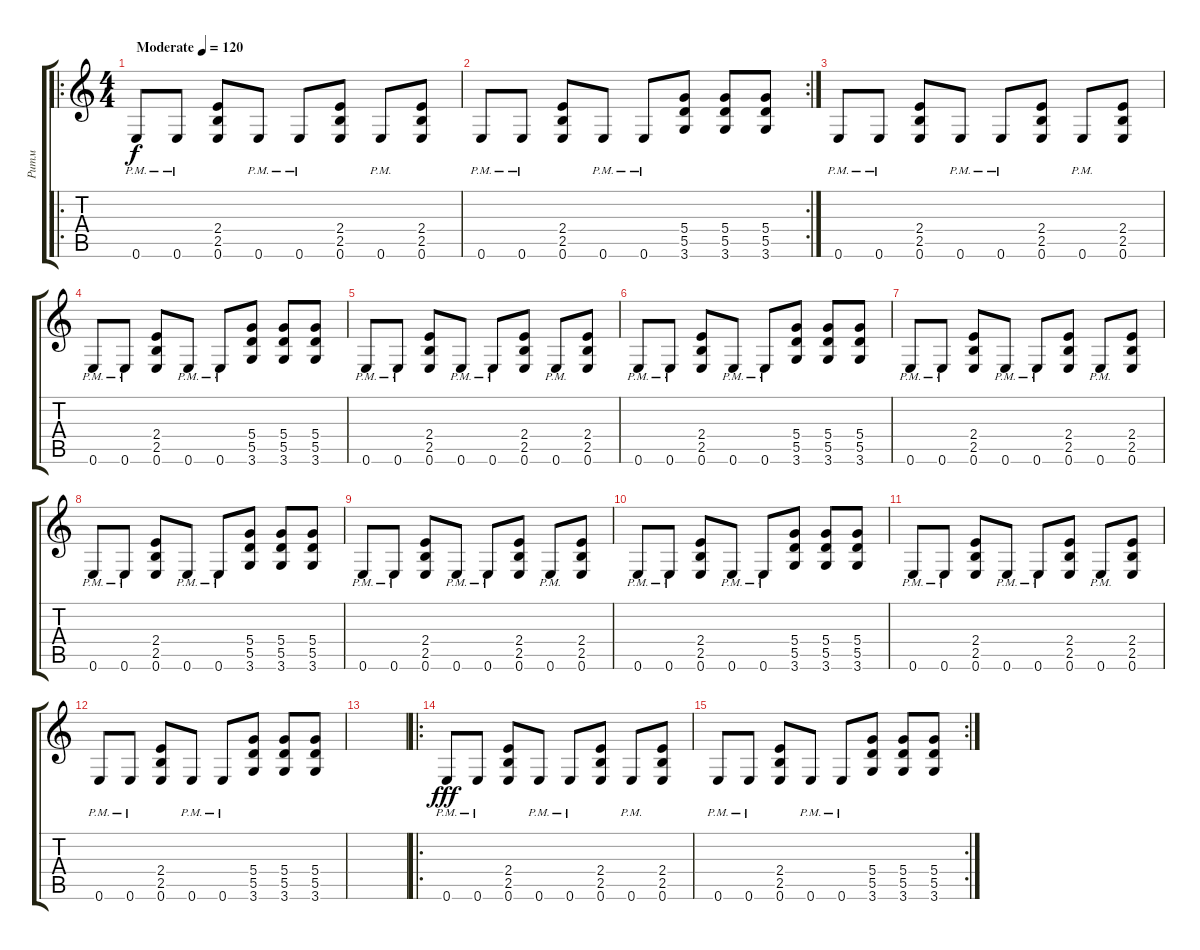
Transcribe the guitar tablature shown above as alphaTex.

\track ("Ритм" "Ритм") {instrument distortionguitar}
\staff {score tabs}
\tuning (E4 B3 G3 D3 A2 E2) {hide}
\ro
\ts (4 4)
\tempo (120 "Moderate")
\clef g2
\ks c
0.6{pm}.8{dy f instrument distortionguitar} 0.6{pm}.8 (2.4 2.5 0.6).8 0.6{pm}.8 0.6{pm}.8 (2.4 2.5 0.6).8 0.6{pm}.8 (2.4 2.5 0.6).8 |
\rc 2
0.6{pm}.8 0.6{pm}.8 (2.4 2.5 0.6).8 0.6{pm}.8 0.6{pm}.8 (5.4 5.5 3.6).8 (5.4 5.5 3.6).8 (5.4 5.5 3.6).8 |
0.6{pm}.8 0.6{pm}.8 (2.4 2.5 0.6).8 0.6{pm}.8 0.6{pm}.8 (2.4 2.5 0.6).8 0.6{pm}.8 (2.4 2.5 0.6).8 |
0.6{pm}.8 0.6{pm}.8 (2.4 2.5 0.6).8 0.6{pm}.8 0.6{pm}.8 (5.4 5.5 3.6).8 (5.4 5.5 3.6).8 (5.4 5.5 3.6).8 |
0.6{pm}.8 0.6{pm}.8 (2.4 2.5 0.6).8 0.6{pm}.8 0.6{pm}.8 (2.4 2.5 0.6).8 0.6{pm}.8 (2.4 2.5 0.6).8 |
0.6{pm}.8 0.6{pm}.8 (2.4 2.5 0.6).8 0.6{pm}.8 0.6{pm}.8 (5.4 5.5 3.6).8 (5.4 5.5 3.6).8 (5.4 5.5 3.6).8 |
0.6{pm}.8 0.6{pm}.8 (2.4 2.5 0.6).8 0.6{pm}.8 0.6{pm}.8 (2.4 2.5 0.6).8 0.6{pm}.8 (2.4 2.5 0.6).8 |
0.6{pm}.8 0.6{pm}.8 (2.4 2.5 0.6).8 0.6{pm}.8 0.6{pm}.8 (5.4 5.5 3.6).8 (5.4 5.5 3.6).8 (5.4 5.5 3.6).8 |
0.6{pm}.8 0.6{pm}.8 (2.4 2.5 0.6).8 0.6{pm}.8 0.6{pm}.8 (2.4 2.5 0.6).8 0.6{pm}.8 (2.4 2.5 0.6).8 |
0.6{pm}.8 0.6{pm}.8 (2.4 2.5 0.6).8 0.6{pm}.8 0.6{pm}.8 (5.4 5.5 3.6).8 (5.4 5.5 3.6).8 (5.4 5.5 3.6).8 |
0.6{pm}.8 0.6{pm}.8 (2.4 2.5 0.6).8 0.6{pm}.8 0.6{pm}.8 (2.4 2.5 0.6).8 0.6{pm}.8 (2.4 2.5 0.6).8 |
0.6{pm}.8 0.6{pm}.8 (2.4 2.5 0.6).8 0.6{pm}.8 0.6{pm}.8 (5.4 5.5 3.6).8 (5.4 5.5 3.6).8 (5.4 5.5 3.6).8 |
|
\ro
0.6{pm}.8{dy fff} 0.6{pm}.8 (2.4 2.5 0.6).8 0.6{pm}.8 0.6{pm}.8 (2.4 2.5 0.6).8 0.6{pm}.8 (2.4 2.5 0.6).8 |
\rc 2
0.6{pm}.8 0.6{pm}.8 (2.4 2.5 0.6).8 0.6{pm}.8 0.6{pm}.8 (5.4 5.5 3.6).8 (5.4 5.5 3.6).8 (5.4 5.5 3.6).8
